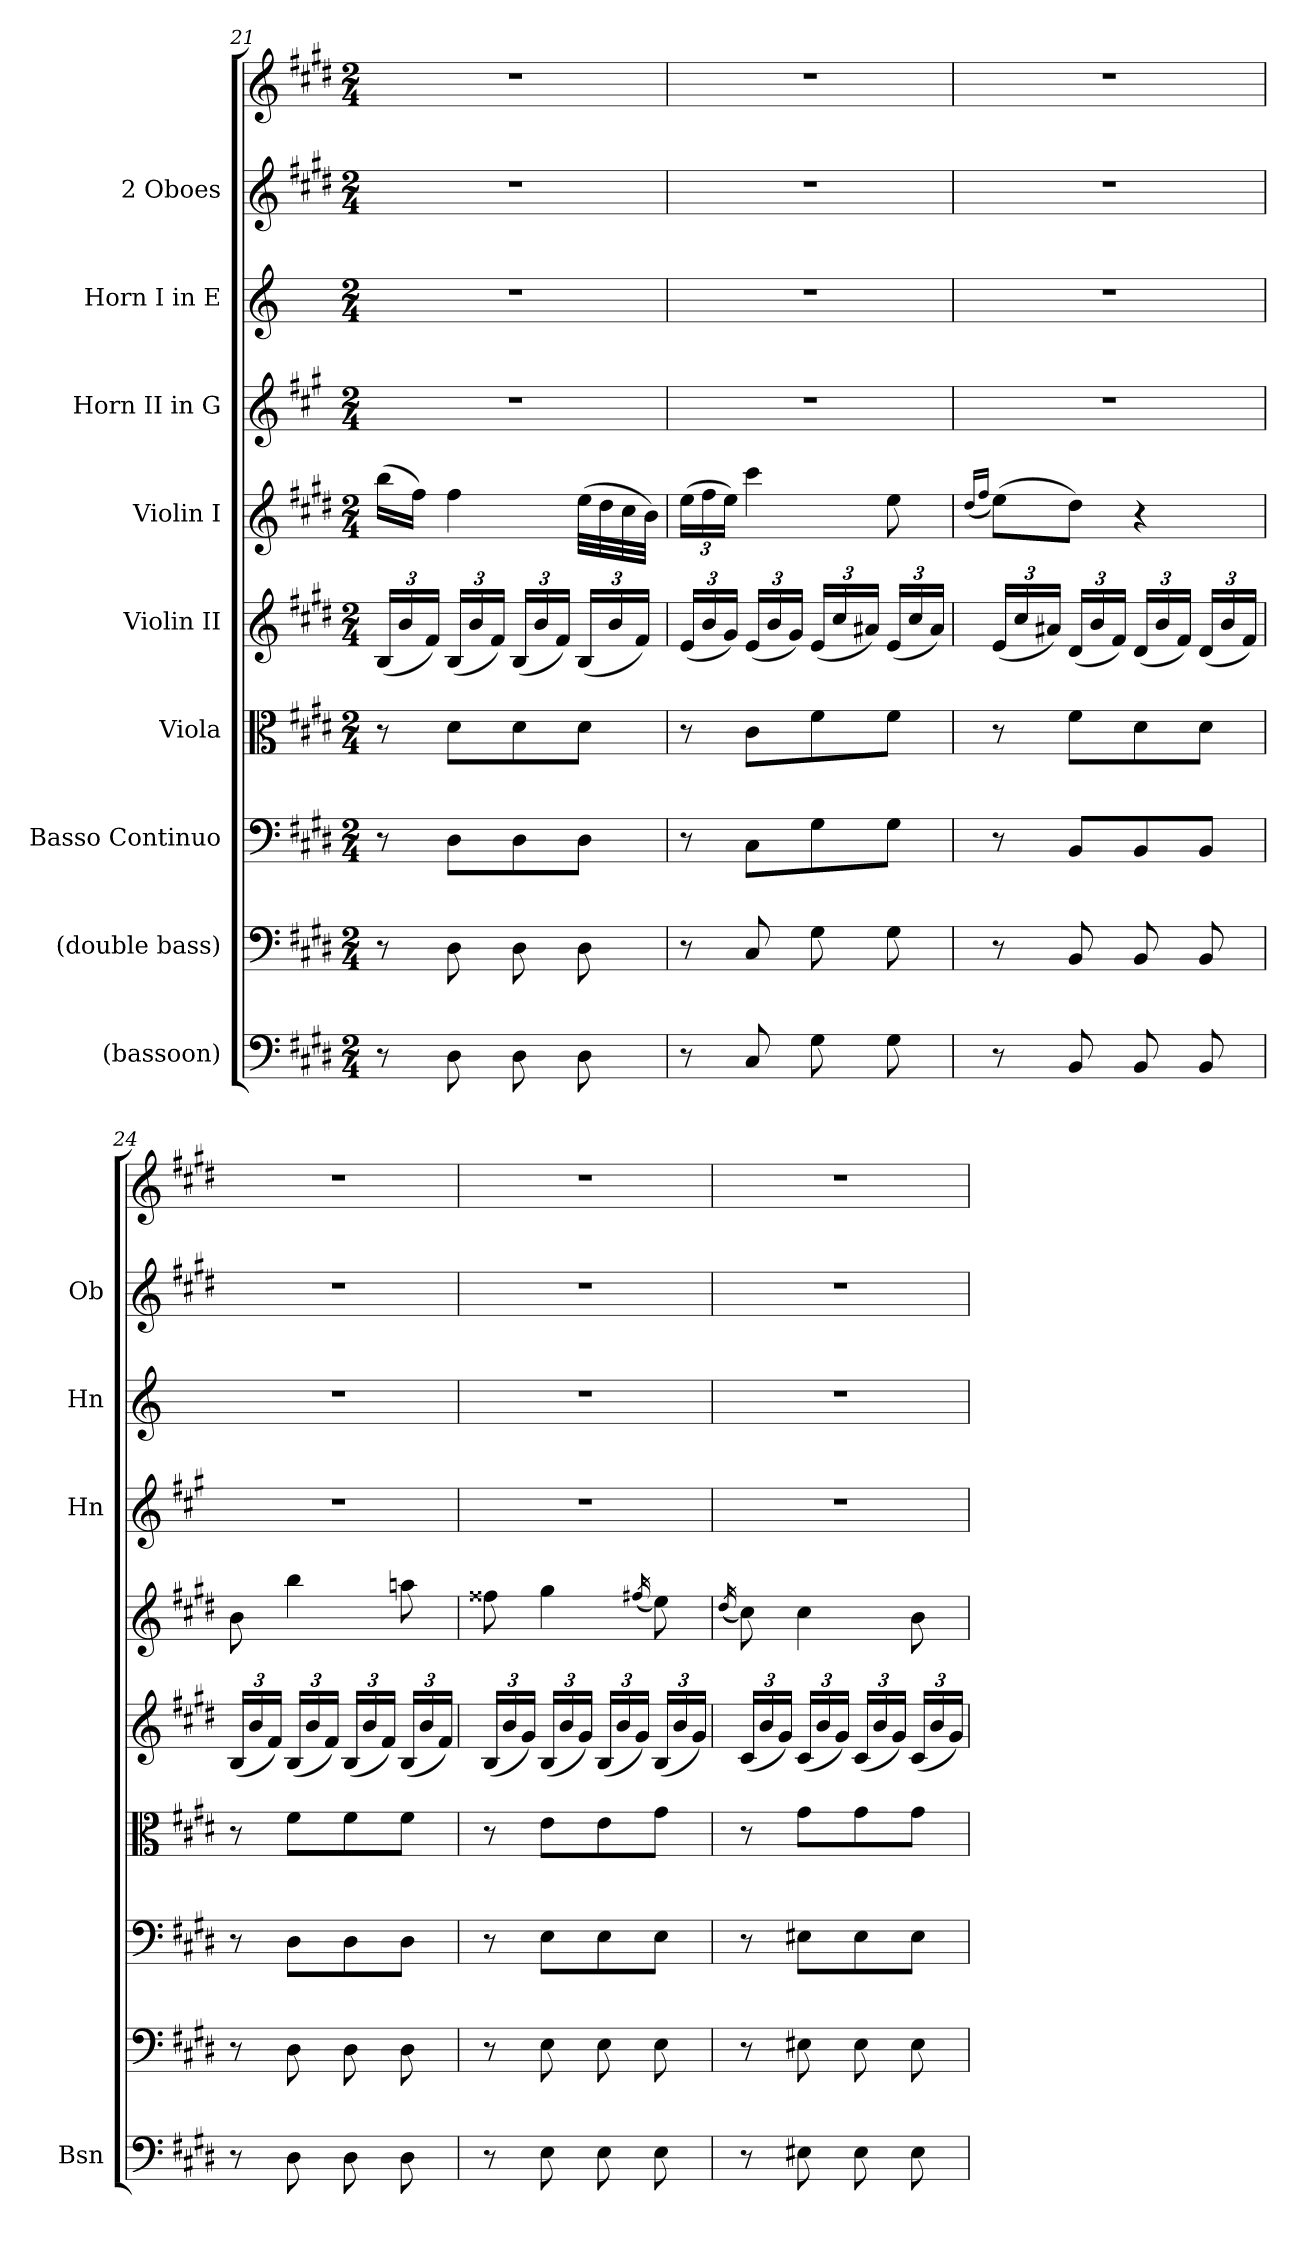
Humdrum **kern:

**kern	**kern	**kern	**kern	**kern	**kern	**kern	**kern	**kern	**kern
*part9	*part8	*part7	*part6	*part5	*part4	*part3	*part2	*part1	*part1
*staff10	*staff9	*staff8	*staff7	*staff6	*staff5	*staff4	*staff3	*staff2	*staff1
*I"(bassoon)	*I"(double bass)	*I"Basso Continuo	*I"Viola	*I"Violin II	*I"Violin I	*I"Horn II in G	*I"Horn I in E	*I"2 Oboes	*
*I'Bsn	*	*	*	*	*	*I'Hn	*I'Hn	*I'Ob	*
*clefF4	*clefF4	*clefF4	*clefC3	*clefG2	*clefG2	*clefG2	*clefG2	*clefG2	*clefG2
*	*ITrd7c12	*	*	*	*	*ITrd3c5	*ITrd5c8	*	*
*k[f#c#g#d#]	*k[f#c#g#d#]	*k[f#c#g#d#]	*k[f#c#g#d#]	*k[f#c#g#d#]	*k[f#c#g#d#]	*k[f#c#g#d#]	*k[f#c#g#d#]	*k[f#c#g#d#]	*k[f#c#g#d#]
*M2/4	*M2/4	*M2/4	*M2/4	*M2/4	*M2/4	*M2/4	*M2/4	*M2/4	*M2/4
*	*	*	*	*Xbrackettup	*	*	*	*	*
=21	=21	=21	=21	=21	=21	=21	=21	=21	=21
8r	8r	8r	8r	(<24B/LL	(>16bb\LL	2r	2r	2r	2r
.	.	.	.	24b/	.	.	.	.	.
.	.	.	.	.	16ff#\JJ)	.	.	.	.
.	.	.	.	24f#/JJ)	.	.	.	.	.
8D#\	8DD#\	8D#\L	8d#\L	(<24B/LL	4ff#\	.	.	.	.
.	.	.	.	24b/	.	.	.	.	.
.	.	.	.	24f#/JJ)	.	.	.	.	.
8D#\	8DD#\	8D#\	8d#\	(<24B/LL	.	.	.	.	.
.	.	.	.	24b/	.	.	.	.	.
.	.	.	.	24f#/JJ)	.	.	.	.	.
8D#\	8DD#\	8D#\J	8d#\J	(<24B/LL	(>32ee\LLL	.	.	.	.
.	.	.	.	.	32dd#\	.	.	.	.
.	.	.	.	24b/	.	.	.	.	.
.	.	.	.	.	32cc#\	.	.	.	.
.	.	.	.	24f#/JJ)	.	.	.	.	.
.	.	.	.	.	32b\JJJ)	.	.	.	.
=22	=22	=22	=22	=22	=22	=22	=22	=22	=22
*	*	*	*	*	*Xbrackettup	*	*	*	*
8r	8r	8r	8r	(<24e/LL	(>24ee\LL	2r	2r	2r	2r
.	.	.	.	24b/	24ff#\	.	.	.	.
.	.	.	.	24g#/JJ)	24ee\JJ)	.	.	.	.
8C#/	8CC#/	8C#\L	8c#\L	(<24e/LL	4ccc#\	.	.	.	.
.	.	.	.	24b/	.	.	.	.	.
.	.	.	.	24g#/JJ)	.	.	.	.	.
8G#\	8GG#\	8G#\	8f#\	(<24e/LL	.	.	.	.	.
.	.	.	.	24cc#/	.	.	.	.	.
.	.	.	.	24a#X/JJ)	.	.	.	.	.
8G#\	8GG#\	8G#\J	8f#\J	(<24e/LL	8ee\	.	.	.	.
.	.	.	.	24cc#/	.	.	.	.	.
.	.	.	.	24a#/JJ)	.	.	.	.	.
=23	=23	=23	=23	=23	=23	=23	=23	=23	=23
.	.	.	.	.	(<16qdd#/LL	.	.	.	.
.	.	.	.	.	16qff#/JJ	.	.	.	.
8r	8r	8r	8r	(<24e/LL	(>8ee\L)	2r	2r	2r	2r
.	.	.	.	24cc#/	.	.	.	.	.
.	.	.	.	24a#X/JJ)	.	.	.	.	.
8BB/	8BBB/	8BB/L	8f#\L	(<24d#/LL	8dd#\J)	.	.	.	.
.	.	.	.	24b/	.	.	.	.	.
.	.	.	.	24f#/JJ)	.	.	.	.	.
8BB/	8BBB/	8BB/	8d#\	(<24d#/LL	4r	.	.	.	.
.	.	.	.	24b/	.	.	.	.	.
.	.	.	.	24f#/JJ)	.	.	.	.	.
8BB/	8BBB/	8BB/J	8d#\J	(<24d#/LL	.	.	.	.	.
.	.	.	.	24b/	.	.	.	.	.
.	.	.	.	24f#/JJ)	.	.	.	.	.
!!LO:LB:g=z
=24	=24	=24	=24	=24	=24	=24	=24	=24	=24
8r	8r	8r	8r	(<24B/LL	8b\	2r	2r	2r	2r
.	.	.	.	24b/	.	.	.	.	.
.	.	.	.	24f#/JJ)	.	.	.	.	.
8D#\	8DD#\	8D#\L	8f#\L	(<24B/LL	4bb\	.	.	.	.
.	.	.	.	24b/	.	.	.	.	.
.	.	.	.	24f#/JJ)	.	.	.	.	.
8D#\	8DD#\	8D#\	8f#\	(<24B/LL	.	.	.	.	.
.	.	.	.	24b/	.	.	.	.	.
.	.	.	.	24f#/JJ)	.	.	.	.	.
8D#\	8DD#\	8D#\J	8f#\J	(<24B/LL	8aan\	.	.	.	.
.	.	.	.	24b/	.	.	.	.	.
.	.	.	.	24f#/JJ)	.	.	.	.	.
=25	=25	=25	=25	=25	=25	=25	=25	=25	=25
8r	8r	8r	8r	(<24B/LL	8ff##X\	2r	2r	2r	2r
.	.	.	.	24b/	.	.	.	.	.
.	.	.	.	24g#/JJ)	.	.	.	.	.
8E\	8EE\	8E\L	8e\L	(<24B/LL	4gg#\	.	.	.	.
.	.	.	.	24b/	.	.	.	.	.
.	.	.	.	24g#/JJ)	.	.	.	.	.
8E\	8EE\	8E\	8e\	(<24B/LL	.	.	.	.	.
.	.	.	.	24b/	.	.	.	.	.
.	.	.	.	24g#/JJ)	.	.	.	.	.
.	.	.	.	.	(<16qff#X/	.	.	.	.
8E\	8EE\	8E\J	8g#\J	(<24B/LL	8ee\)	.	.	.	.
.	.	.	.	24b/	.	.	.	.	.
.	.	.	.	24g#/JJ)	.	.	.	.	.
=26	=26	=26	=26	=26	=26	=26	=26	=26	=26
.	.	.	.	.	(<16qdd#/	.	.	.	.
8r	8r	8r	8r	(<24c#/LL	8cc#\)	2r	2r	2r	2r
.	.	.	.	24b/	.	.	.	.	.
.	.	.	.	24g#/JJ)	.	.	.	.	.
8E#X\	8EE#X\	8E#X\L	8g#\L	(<24c#/LL	4cc#\	.	.	.	.
.	.	.	.	24b/	.	.	.	.	.
.	.	.	.	24g#/JJ)	.	.	.	.	.
8E#\	8EE#\	8E#\	8g#\	(<24c#/LL	.	.	.	.	.
.	.	.	.	24b/	.	.	.	.	.
.	.	.	.	24g#/JJ)	.	.	.	.	.
8E#\	8EE#\	8E#\J	8g#\J	(<24c#/LL	8b\	.	.	.	.
.	.	.	.	24b/	.	.	.	.	.
.	.	.	.	24g#/JJ)	.	.	.	.	.
=	=	=	=	=	=	=	=	=	=
*-	*-	*-	*-	*-	*-	*-	*-	*-	*-
